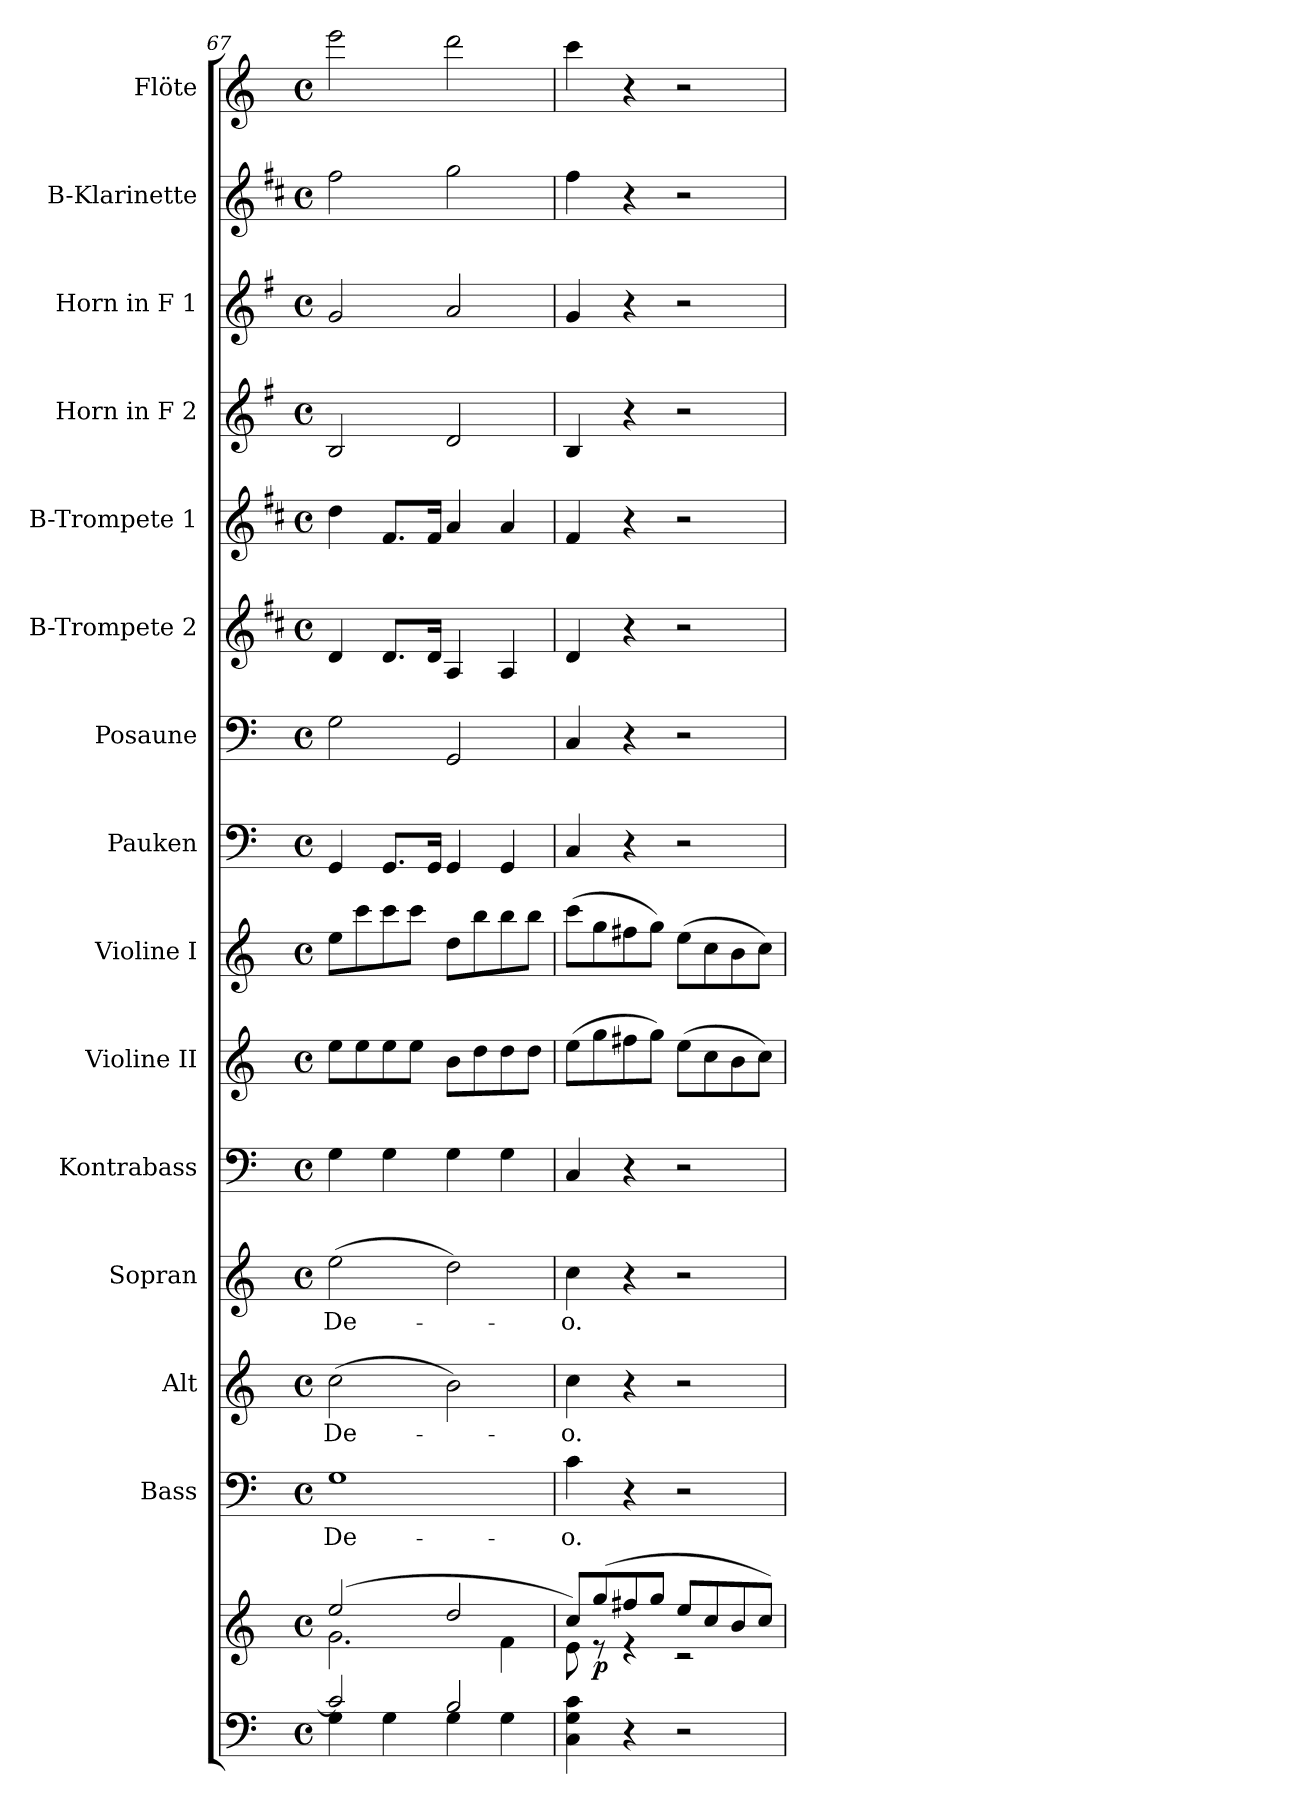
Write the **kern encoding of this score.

**kern	**kern	**dynam	**kern	**text	**kern	**text	**kern	**text	**kern	**kern	**kern	**kern	**kern	**kern	**kern	**kern	**kern	**kern	**kern
*part15	*part15	*part15	*part14	*part14	*part13	*part13	*part12	*part12	*part11	*part10	*part9	*part8	*part7	*part6	*part5	*part4	*part3	*part2	*part1
*staff16	*staff15	*staff15/16	*staff14	*staff14	*staff13	*staff13	*staff12	*staff12	*staff11	*staff10	*staff9	*staff8	*staff7	*staff6	*staff5	*staff4	*staff3	*staff2	*staff1
*	*	*	*I"Bass	*	*I"Alt	*	*I"Sopran	*	*I"Kontrabass	*I"Violine II	*I"Violine I	*I"Pauken	*I"Posaune	*I"B-Trompete 2	*I"B-Trompete 1	*I"Horn in F 2	*I"Horn in F 1	*I"B-Klarinette	*I"Flöte
*	*	*	*I'B.	*	*I'A.	*	*I'S.	*	*I'Kb.	*I'Vl. II	*I'Vl. I	*I'Pk.	*I'Pos.	*I'B Trp. 2	*I'B Trp. 1	*	*	*I'B Kl.	*I'Fl.
*clefF4	*clefG2	*	*clefF4	*	*clefG2	*	*clefG2	*	*clefF4	*clefG2	*clefG2	*clefF4	*clefF4	*clefG2	*clefG2	*clefG2	*clefG2	*clefG2	*clefG2
*	*	*	*	*	*	*	*	*	*ITrd7c12	*	*	*	*	*ITrd1c2	*ITrd1c2	*ITrd4c7	*ITrd4c7	*ITrd1c2	*
*k[]	*k[]	*	*k[]	*	*k[]	*	*k[]	*	*k[]	*k[]	*k[]	*k[]	*k[]	*k[]	*k[]	*k[]	*k[]	*k[]	*k[]
*C:	*C:	*	*C:	*	*C:	*	*C:	*	*C:	*C:	*C:	*C:	*C:	*C:	*C:	*C:	*C:	*C:	*C:
*M4/4	*M4/4	*	*M4/4	*	*M4/4	*	*M4/4	*	*M4/4	*M4/4	*M4/4	*M4/4	*M4/4	*M4/4	*M4/4	*M4/4	*M4/4	*M4/4	*M4/4
*met(c)	*met(c)	*	*met(c)	*	*met(c)	*	*met(c)	*	*met(c)	*met(c)	*met(c)	*met(c)	*met(c)	*met(c)	*met(c)	*met(c)	*met(c)	*met(c)	*met(c)
=67	=67	=67	=67	=67	=67	=67	=67	=67	=67	=67	=67	=67	=67	=67	=67	=67	=67	=67	=67
*^	*^	*	*	*	*	*	*	*	*	*	*	*	*	*	*	*	*	*	*
!	!	!	!	!	!	!LO:LY:b	!	!LO:LY:b	!	!LO:LY:b	!	!	!	!	!	!	!	!	!	!	!
2c/]	4G\	(2ee/	2.g\	.	1G	De-	(>2cc\	De-	(>2ee\	De-	4GG\	8ee\L	8ee\L	4GG/	2G\	4c/	4cc\	2E/	2c/	2ee\	2eee\
.	.	.	.	.	.	.	.	.	.	.	.	8ee\	8ccc\	.	.	.	.	.	.	.	.
.	4G\	.	.	.	.	.	.	.	.	.	4GG\	8ee\	8ccc\	8.GG/L	.	8.c/L	8.e/L	.	.	.	.
.	.	.	.	.	.	.	.	.	.	.	.	8ee\J	8ccc\J	.	.	.	.	.	.	.	.
.	.	.	.	.	.	.	.	.	.	.	.	.	.	16GG/Jk	.	16c/Jk	16e/Jk	.	.	.	.
2B/	4G\	2dd/	.	.	.	.	2b\)	.	2dd\)	.	4GG\	8b\L	8dd\L	4GG/	2GG/	4G/	4g/	2G/	2d/	2ff\	2ddd\
.	.	.	.	.	.	.	.	.	.	.	.	8dd\	8bb\	.	.	.	.	.	.	.	.
.	4G\	.	4f\	.	.	.	.	.	.	.	4GG\	8dd\	8bb\	4GG/	.	4G/	4g/	.	.	.	.
.	.	.	.	.	.	.	.	.	.	.	.	8dd\J	8bb\J	.	.	.	.	.	.	.	.
*v	*v	*	*	*	*	*	*	*	*	*	*	*	*	*	*	*	*	*	*	*	*
=68	=68	=68	=68	=68	=68	=68	=68	=68	=68	=68	=68	=68	=68	=68	=68	=68	=68	=68	=68	=68
!	!	!	!	!	!LO:LY:b	!	!LO:LY:b	!	!LO:LY:b	!	!	!	!	!	!	!	!	!	!	!
4C\ 4G\ 4c\	8cc/L)	8e\	.	4c\	-o.	4cc\	-o.	4cc\	-o.	4CC/	(>8ee\L	(>8ccc\L	4C/	4C/	4c/	4e/	4E/	4c/	4ee\	4ccc\
!	!	!	!LO:DY:b	!	!	!	!	!	!	!	!	!	!	!	!	!	!	!	!	!
.	(>8gg/	8re	p	.	.	.	.	.	.	.	8gg\	8gg\	.	.	.	.	.	.	.	.
4r	8ff#X/	4rd	.	4r	.	4r	.	4r	.	4r	8ff#X\	8ff#X\	4r	4r	4r	4r	4r	4r	4r	4r
.	8gg/J	.	.	.	.	.	.	.	.	.	8gg\J)	8gg\J)	.	.	.	.	.	.	.	.
2r	8ee/L	2rd	.	2r	.	2r	.	2r	.	2r	(>8ee\L	(>8ee\L	2r	2r	2r	2r	2r	2r	2r	2r
.	8cc/	.	.	.	.	.	.	.	.	.	8cc\	8cc\	.	.	.	.	.	.	.	.
.	8b/	.	.	.	.	.	.	.	.	.	8b\	8b\	.	.	.	.	.	.	.	.
.	8cc/J)	.	.	.	.	.	.	.	.	.	8cc\J)	8cc\J)	.	.	.	.	.	.	.	.
*	*v	*v	*	*	*	*	*	*	*	*	*	*	*	*	*	*	*	*	*	*
=	=	=	=	=	=	=	=	=	=	=	=	=	=	=	=	=	=	=	=
*-	*-	*-	*-	*-	*-	*-	*-	*-	*-	*-	*-	*-	*-	*-	*-	*-	*-	*-	*-
